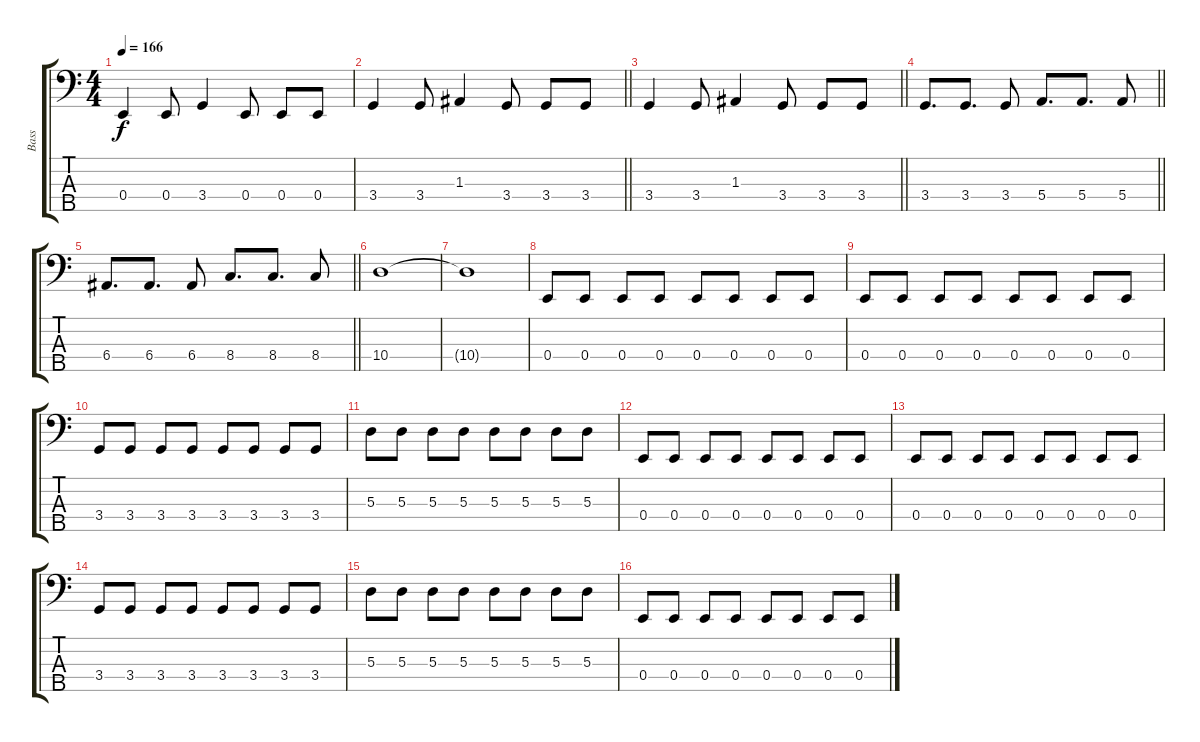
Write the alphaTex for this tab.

\track ("Bass" "Bass") {instrument electricbassfinger}
\staff {score tabs}
\tuning (G2 D2 A1 E1 B0) {hide}
\ts (4 4)
\tempo 166
\clef f4
\ks c
0.4.4{dy f} 0.4.8 3.4.4 0.4.8 0.4.8 0.4.8 |
\barLineRight lightlight
3.4.4 3.4.8 1.3.4 3.4.8 3.4.8 3.4.8 |
\barLineRight lightlight
3.4.4 3.4.8 1.3.4 3.4.8 3.4.8 3.4.8 |
\barLineRight lightlight
3.4.8{d} 3.4.8{d} 3.4.8 5.4.8{d} 5.4.8{d} 5.4.8 |
\barLineRight lightlight
6.4.8{d} 6.4.8{d} 6.4.8 8.4.8{d} 8.4.8{d} 8.4.8 |
10.4.1 |
10.4{t}.1 |
0.4.8 0.4.8 0.4.8 0.4.8 0.4.8 0.4.8 0.4.8 0.4.8 |
0.4.8 0.4.8 0.4.8 0.4.8 0.4.8 0.4.8 0.4.8 0.4.8 |
3.4.8 3.4.8 3.4.8 3.4.8 3.4.8 3.4.8 3.4.8 3.4.8 |
5.3.8 5.3.8 5.3.8 5.3.8 5.3.8 5.3.8 5.3.8 5.3.8 |
0.4.8 0.4.8 0.4.8 0.4.8 0.4.8 0.4.8 0.4.8 0.4.8 |
0.4.8 0.4.8 0.4.8 0.4.8 0.4.8 0.4.8 0.4.8 0.4.8 |
3.4.8 3.4.8 3.4.8 3.4.8 3.4.8 3.4.8 3.4.8 3.4.8 |
5.3.8 5.3.8 5.3.8 5.3.8 5.3.8 5.3.8 5.3.8 5.3.8 |
0.4.8 0.4.8 0.4.8 0.4.8 0.4.8 0.4.8 0.4.8 0.4.8
